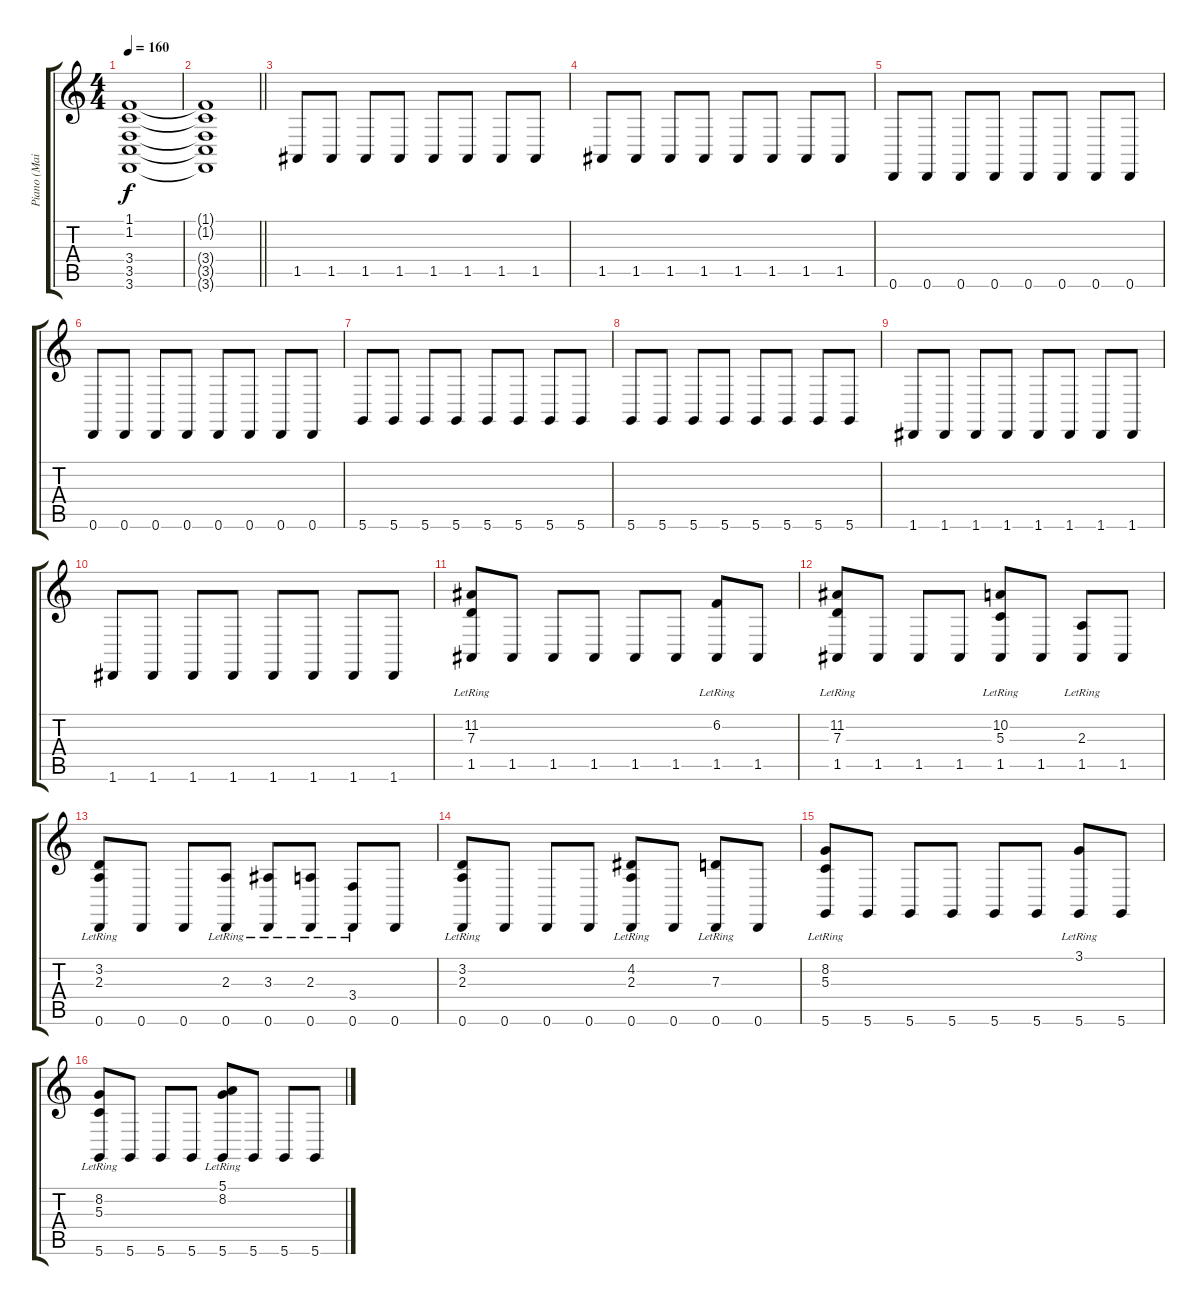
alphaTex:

\track ("Piano (Main)" "Piano (Mai") {instrument brightacousticpiano}
\staff {score tabs}
\tuning (E4 B3 G3 D3 A2 D2) {hide}
\ts (4 4)
\tempo 160
\clef g2
\ks c
(1.1 1.2 3.4 3.5 3.6).1{dy f} |
\barLineRight lightlight
(1.1{t} 1.2{t} 3.4{t} 3.5{t} 3.6{t}).1 |
\section ("" " ")
1.5.8 1.5.8 1.5.8 1.5.8 1.5.8 1.5.8 1.5.8 1.5.8 |
1.5.8 1.5.8 1.5.8 1.5.8 1.5.8 1.5.8 1.5.8 1.5.8 |
0.6.8 0.6.8 0.6.8 0.6.8 0.6.8 0.6.8 0.6.8 0.6.8 |
0.6.8 0.6.8 0.6.8 0.6.8 0.6.8 0.6.8 0.6.8 0.6.8 |
5.6.8 5.6.8 5.6.8 5.6.8 5.6.8 5.6.8 5.6.8 5.6.8 |
5.6.8 5.6.8 5.6.8 5.6.8 5.6.8 5.6.8 5.6.8 5.6.8 |
1.6.8 1.6.8 1.6.8 1.6.8 1.6.8 1.6.8 1.6.8 1.6.8 |
1.6.8 1.6.8 1.6.8 1.6.8 1.6.8 1.6.8 1.6.8 1.6.8 |
(11.2{lr} 7.3{lr} 1.5).8 1.5.8 1.5.8 1.5.8 1.5.8 1.5.8 (6.2{lr} 1.5).8 1.5.8 |
(11.2{lr} 7.3{lr} 1.5).8 1.5.8 1.5.8 1.5.8 (10.2{lr} 5.3{lr} 1.5).8 1.5.8 (2.3{lr} 1.5).8 1.5.8 |
(3.2{lr} 2.3{lr} 0.6).8 0.6.8 0.6.8 (2.3{lr} 0.6).8 (3.3{lr} 0.6).8 (2.3{lr} 0.6).8 (3.4{lr} 0.6).8 0.6.8 |
(3.2{lr} 2.3{lr} 0.6).8 0.6.8 0.6.8 0.6.8 (4.2{lr} 2.3{lr} 0.6).8 0.6.8 (7.3{lr} 0.6).8 0.6.8 |
(8.2{lr} 5.3{lr} 5.6).8 5.6.8 5.6.8 5.6.8 5.6.8 5.6.8 (3.1{lr} 5.6).8 5.6.8 |
(8.2{lr} 5.3{lr} 5.6).8 5.6.8 5.6.8 5.6.8 (5.1{lr} 8.2{lr} 5.6).8 5.6.8 5.6.8 5.6.8
